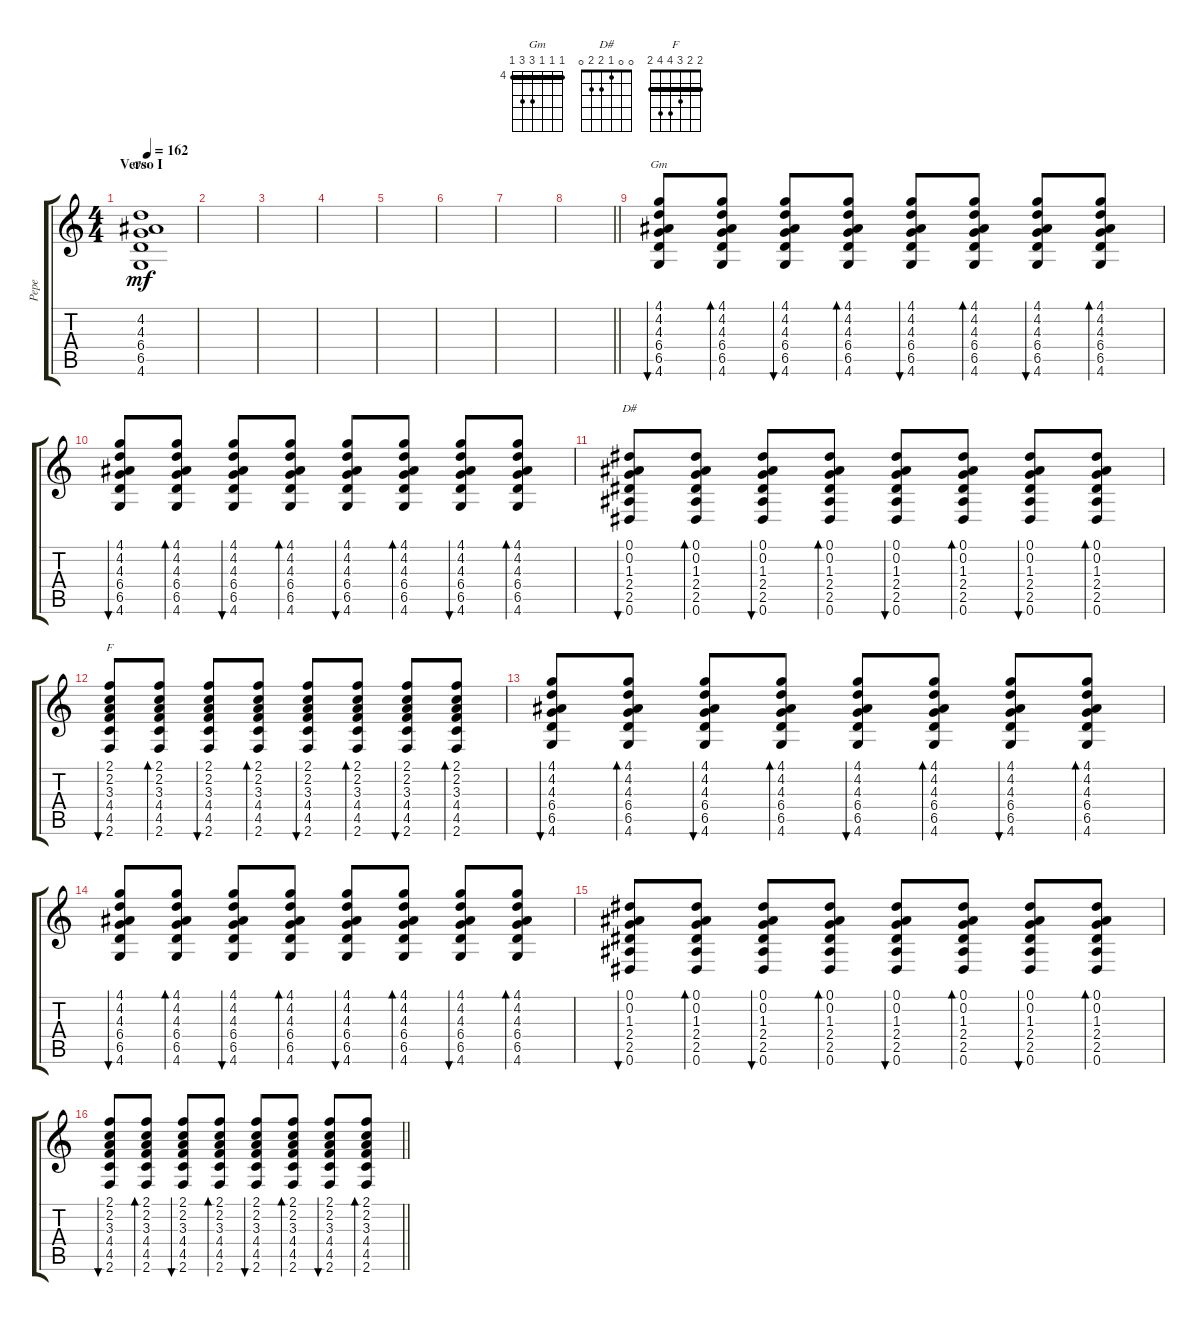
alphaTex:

\track ("Pepe" "Pepe") {instrument acousticguitarnylon}
\staff {score tabs}
\tuning (Eb4 Bb3 Gb3 Db3 Ab2 Eb2) {hide}
\chord ("Gm" x 4 4 6 6 4) {firstfret 4 barre 4}
\chord ("Gm" 4 4 4 6 6 4) {firstfret 4 barre 4}
\chord ("D#" 0 0 1 2 2 0)
\chord ("F" 2 2 3 4 4 2) {barre 2}
\ts (4 4)
\section ("" "Verso I")
\tempo 162
\clef g2
\ks c
(4.2 4.3 6.4 6.5 4.6).1{ch "Gm" dy mf} |
|
|
|
|
|
|
\barLineRight lightlight
|
(4.1 4.2 4.3 6.4 6.5 4.6).8{bu 30 ch "Gm"} (4.1 4.2 4.3 6.4 6.5 4.6).8{bd 30} (4.1 4.2 4.3 6.4 6.5 4.6).8{bu 30} (4.1 4.2 4.3 6.4 6.5 4.6).8{bd 30} (4.1 4.2 4.3 6.4 6.5 4.6).8{bu 30} (4.1 4.2 4.3 6.4 6.5 4.6).8{bd 30} (4.1 4.2 4.3 6.4 6.5 4.6).8{bu 30} (4.1 4.2 4.3 6.4 6.5 4.6).8{bd 30} |
(4.1 4.2 4.3 6.4 6.5 4.6).8{bu 30} (4.1 4.2 4.3 6.4 6.5 4.6).8{bd 30} (4.1 4.2 4.3 6.4 6.5 4.6).8{bu 30} (4.1 4.2 4.3 6.4 6.5 4.6).8{bd 30} (4.1 4.2 4.3 6.4 6.5 4.6).8{bu 30} (4.1 4.2 4.3 6.4 6.5 4.6).8{bd 30} (4.1 4.2 4.3 6.4 6.5 4.6).8{bu 30} (4.1 4.2 4.3 6.4 6.5 4.6).8{bd 30} |
(0.1 0.2 1.3 2.4 2.5 0.6).8{bu 30 ch "D#"} (0.1 0.2 1.3 2.4 2.5 0.6).8{bd 30} (0.1 0.2 1.3 2.4 2.5 0.6).8{bu 30} (0.1 0.2 1.3 2.4 2.5 0.6).8{bd 30} (0.1 0.2 1.3 2.4 2.5 0.6).8{bu 30} (0.1 0.2 1.3 2.4 2.5 0.6).8{bd 30} (0.1 0.2 1.3 2.4 2.5 0.6).8{bu 30} (0.1 0.2 1.3 2.4 2.5 0.6).8{bd 30} |
(2.1 2.2 3.3 4.4 4.5 2.6).8{bu 30 ch "F"} (2.1 2.2 3.3 4.4 4.5 2.6).8{bd 30} (2.1 2.2 3.3 4.4 4.5 2.6).8{bu 30} (2.1 2.2 3.3 4.4 4.5 2.6).8{bd 30} (2.1 2.2 3.3 4.4 4.5 2.6).8{bu 30} (2.1 2.2 3.3 4.4 4.5 2.6).8{bd 30} (2.1 2.2 3.3 4.4 4.5 2.6).8{bu 30} (2.1 2.2 3.3 4.4 4.5 2.6).8{bd 30} |
(4.1 4.2 4.3 6.4 6.5 4.6).8{bu 30} (4.1 4.2 4.3 6.4 6.5 4.6).8{bd 30} (4.1 4.2 4.3 6.4 6.5 4.6).8{bu 30} (4.1 4.2 4.3 6.4 6.5 4.6).8{bd 30} (4.1 4.2 4.3 6.4 6.5 4.6).8{bu 30} (4.1 4.2 4.3 6.4 6.5 4.6).8{bd 30} (4.1 4.2 4.3 6.4 6.5 4.6).8{bu 30} (4.1 4.2 4.3 6.4 6.5 4.6).8{bd 30} |
(4.1 4.2 4.3 6.4 6.5 4.6).8{bu 30} (4.1 4.2 4.3 6.4 6.5 4.6).8{bd 30} (4.1 4.2 4.3 6.4 6.5 4.6).8{bu 30} (4.1 4.2 4.3 6.4 6.5 4.6).8{bd 30} (4.1 4.2 4.3 6.4 6.5 4.6).8{bu 30} (4.1 4.2 4.3 6.4 6.5 4.6).8{bd 30} (4.1 4.2 4.3 6.4 6.5 4.6).8{bu 30} (4.1 4.2 4.3 6.4 6.5 4.6).8{bd 30} |
(0.1 0.2 1.3 2.4 2.5 0.6).8{bu 30} (0.1 0.2 1.3 2.4 2.5 0.6).8{bd 30} (0.1 0.2 1.3 2.4 2.5 0.6).8{bu 30} (0.1 0.2 1.3 2.4 2.5 0.6).8{bd 30} (0.1 0.2 1.3 2.4 2.5 0.6).8{bu 30} (0.1 0.2 1.3 2.4 2.5 0.6).8{bd 30} (0.1 0.2 1.3 2.4 2.5 0.6).8{bu 30} (0.1 0.2 1.3 2.4 2.5 0.6).8{bd 30} |
\barLineRight lightlight
(2.1 2.2 3.3 4.4 4.5 2.6).8{bu 30} (2.1 2.2 3.3 4.4 4.5 2.6).8{bd 30} (2.1 2.2 3.3 4.4 4.5 2.6).8{bu 30} (2.1 2.2 3.3 4.4 4.5 2.6).8{bd 30} (2.1 2.2 3.3 4.4 4.5 2.6).8{bu 30} (2.1 2.2 3.3 4.4 4.5 2.6).8{bd 30} (2.1 2.2 3.3 4.4 4.5 2.6).8{bu 30} (2.1 2.2 3.3 4.4 4.5 2.6).8{bd 30}
